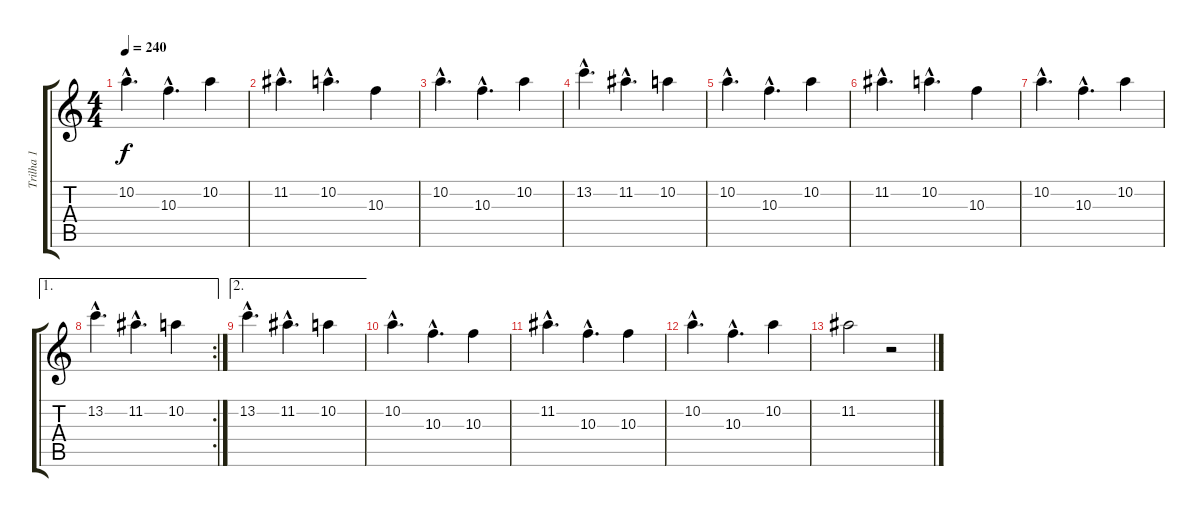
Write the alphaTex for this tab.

\track ("Trilha 1" "Trilha 1") {instrument distortionguitar}
\staff {score tabs}
\tuning (E4 B3 G3 D3 A2 E2) {hide}
\ts (4 4)
\tempo 240
\clef g2
\ks c
10.2{hac}.4{d dy f instrument distortionguitar} 10.3{hac}.4{d} 10.2.4 |
11.2{hac}.4{d} 10.2{hac}.4{d} 10.3.4 |
10.2{hac}.4{d} 10.3{hac}.4{d} 10.2.4 |
13.2{hac}.4{d} 11.2{hac}.4{d} 10.2.4 |
10.2{hac}.4{d} 10.3{hac}.4{d} 10.2.4 |
11.2{hac}.4{d} 10.2{hac}.4{d} 10.3.4 |
10.2{hac}.4{d} 10.3{hac}.4{d} 10.2.4 |
\ae 1
\rc 2
13.2{hac}.4{d} 11.2{hac}.4{d} 10.2.4 |
\ae 2
13.2{hac}.4{d} 11.2{hac}.4{d} 10.2.4 |
10.2{hac}.4{d} 10.3{hac}.4{d} 10.3.4 |
11.2{hac}.4{d} 10.3{hac}.4{d} 10.3.4 |
10.2{hac}.4{d} 10.3{hac}.4{d} 10.2.4 |
11.2.2 r.2
